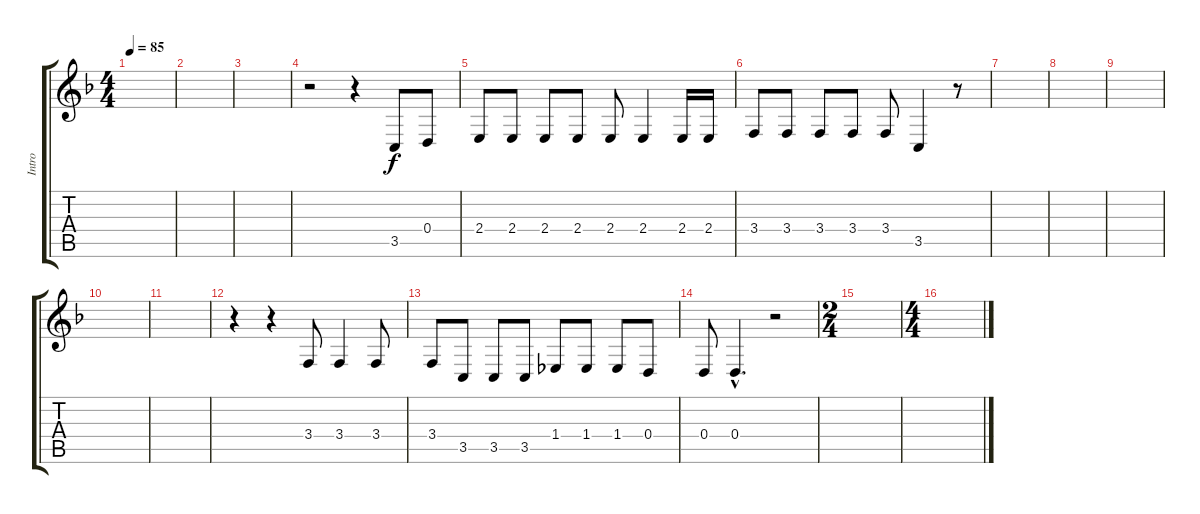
\track ("Intro" "Intro") {instrument panflute}
\staff {score tabs}
\tuning (E4 B3 G3 D3 A2 E2) {hide}
\ts (4 4)
\tempo 85
\clef g2
\ks f
|
|
|
r.2{volume 12} r.4 3.5.8 0.4.8 |
2.4.8 2.4.8 2.4.8 2.4.8 2.4.8 2.4.4 2.4.16 2.4.16 |
3.4.8 3.4.8 3.4.8 3.4.8 3.4.8 3.5.4 r.8 |
|
|
|
|
|
r.4{volume 12} r.4 3.4.8 3.4.4 3.4.8 |
3.4.8 3.5.8 3.5.8 3.5.8 1.4.8 1.4.8 1.4.8 0.4.8 |
0.4.8 0.4{hac}.4{d} r.2 |
\ts (2 4)
|
\ts (4 4)
